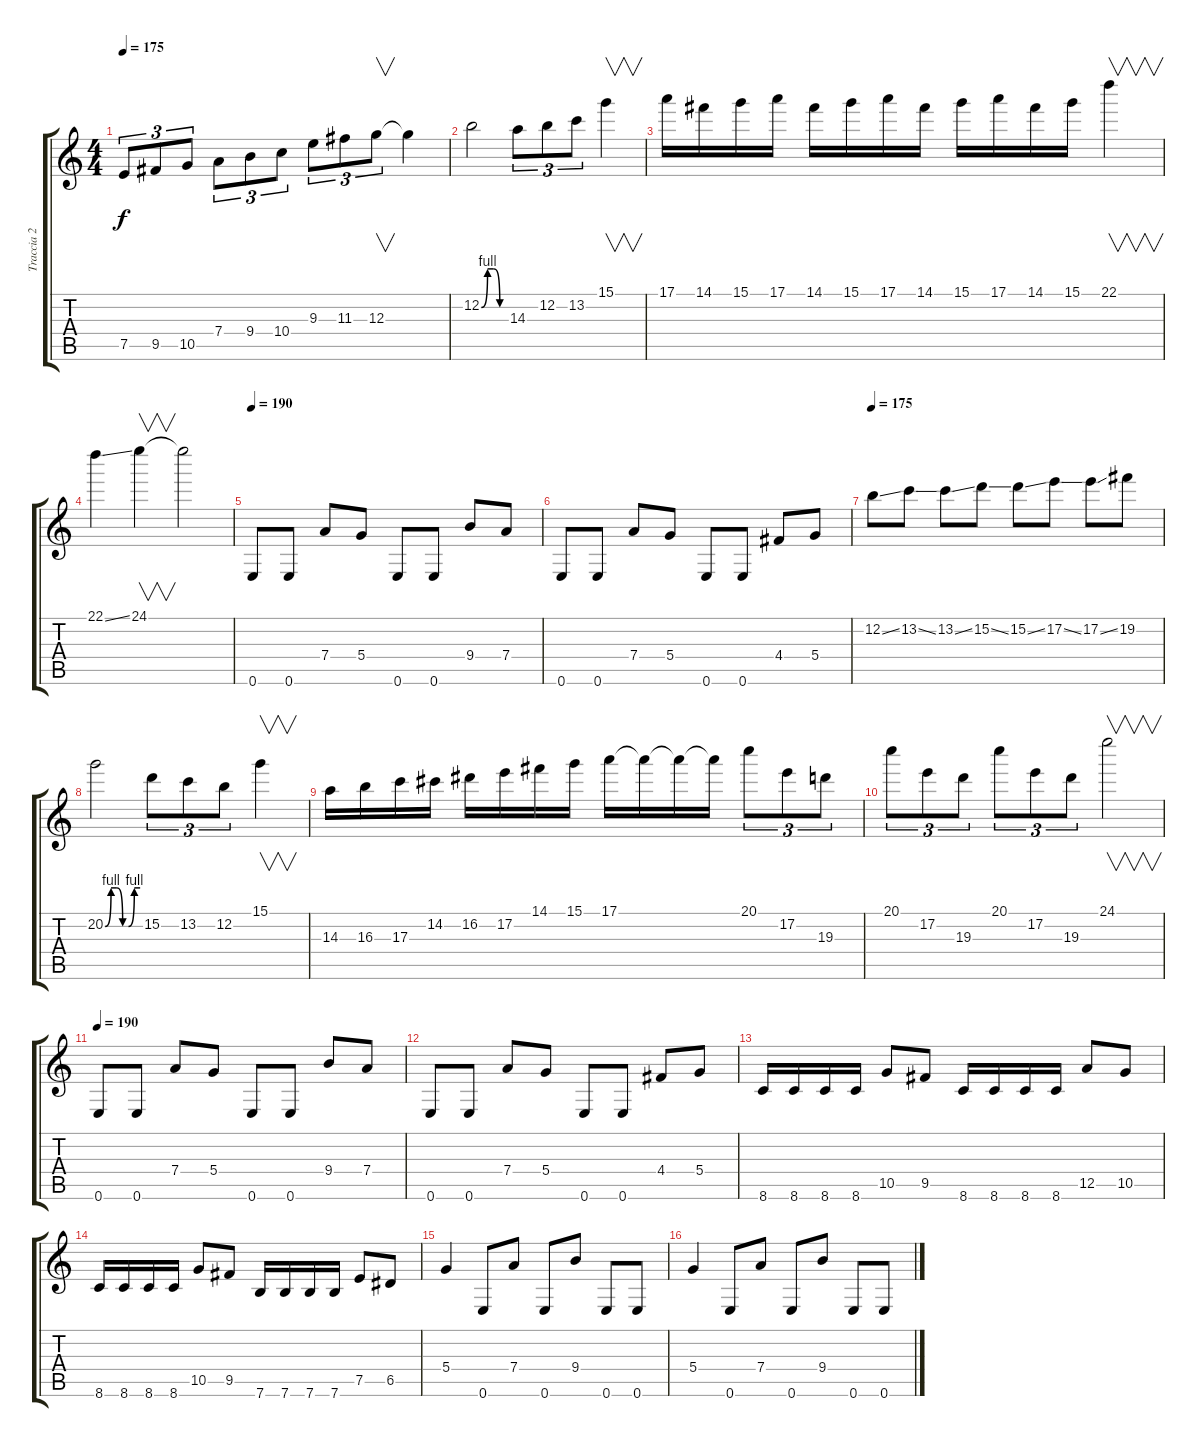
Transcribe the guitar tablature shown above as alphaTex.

\track ("Traccia 2" "Traccia 2") {instrument distortionguitar}
\staff {score tabs}
\tuning (E4 B3 G3 D3 A2 E2) {hide}
\ts (4 4)
\tempo 175
\clef g2
\ks c
7.5.8{tu (3 2) dy f} 9.5.8{tu (3 2)} 10.5.8{tu (3 2)} 7.4.8{tu (3 2)} 9.4.8{tu (3 2)} 10.4.8{tu (3 2)} 9.3.8{tu (3 2)} 11.3.8{tu (3 2)} 12.3.8{v tu (3 2)} 12.3{t}.4 |
12.2{be (custom 0 0 15 4 30 4 45 0 60 0)}.2 14.3.8{tu (3 2)} 12.2.8{tu (3 2)} 13.2.8{tu (3 2)} 15.1.4{v} |
17.1.16 14.1.16 15.1.16 17.1.16 14.1.16 15.1.16 17.1.16 14.1.16 15.1.16 17.1.16 14.1.16 15.1.16 22.1.4{v} |
22.1{ss}.4 24.1.4{v} 24.1{t}.2 |
\tempo 190
0.6.8 0.6.8 7.4.8 5.4.8 0.6.8 0.6.8 9.4.8 7.4.8 |
0.6.8 0.6.8 7.4.8 5.4.8 0.6.8 0.6.8 4.4.8 5.4.8 |
\tempo 175
12.2{ss}.8 13.2{ss}.8 13.2{ss}.8 15.2{ss}.8 15.2{ss}.8 17.2{ss}.8 17.2{ss}.8 19.2.8 |
20.2{be (custom 0 0 10 4 20 4 30 0 40 0 50 4 60 4)}.2 15.2.8{tu (3 2)} 13.2.8{tu (3 2)} 12.2.8{tu (3 2)} 15.1.4{v} |
14.3.16 16.3.16 17.3.16 14.2.16 16.2.16 17.2.16 14.1.16 15.1.16 17.1.16 17.1{t}.16 17.1{t}.16 17.1{t}.16 20.1.8{tu (3 2)} 17.2.8{tu (3 2)} 19.3.8{tu (3 2)} |
20.1.8{tu (3 2)} 17.2.8{tu (3 2)} 19.3.8{tu (3 2)} 20.1.8{tu (3 2)} 17.2.8{tu (3 2)} 19.3.8{tu (3 2)} 24.1.2{v} |
\tempo 190
0.6.8 0.6.8 7.4.8 5.4.8 0.6.8 0.6.8 9.4.8 7.4.8 |
0.6.8 0.6.8 7.4.8 5.4.8 0.6.8 0.6.8 4.4.8 5.4.8 |
8.6.16 8.6.16 8.6.16 8.6.16 10.5.8 9.5.8 8.6.16 8.6.16 8.6.16 8.6.16 12.5.8 10.5.8 |
8.6.16 8.6.16 8.6.16 8.6.16 10.5.8 9.5.8 7.6.16 7.6.16 7.6.16 7.6.16 7.5.8 6.5.8 |
5.4.4 0.6.8 7.4.8 0.6.8 9.4.8 0.6.8 0.6.8 |
5.4.4 0.6.8 7.4.8 0.6.8 9.4.8 0.6.8 0.6.8
